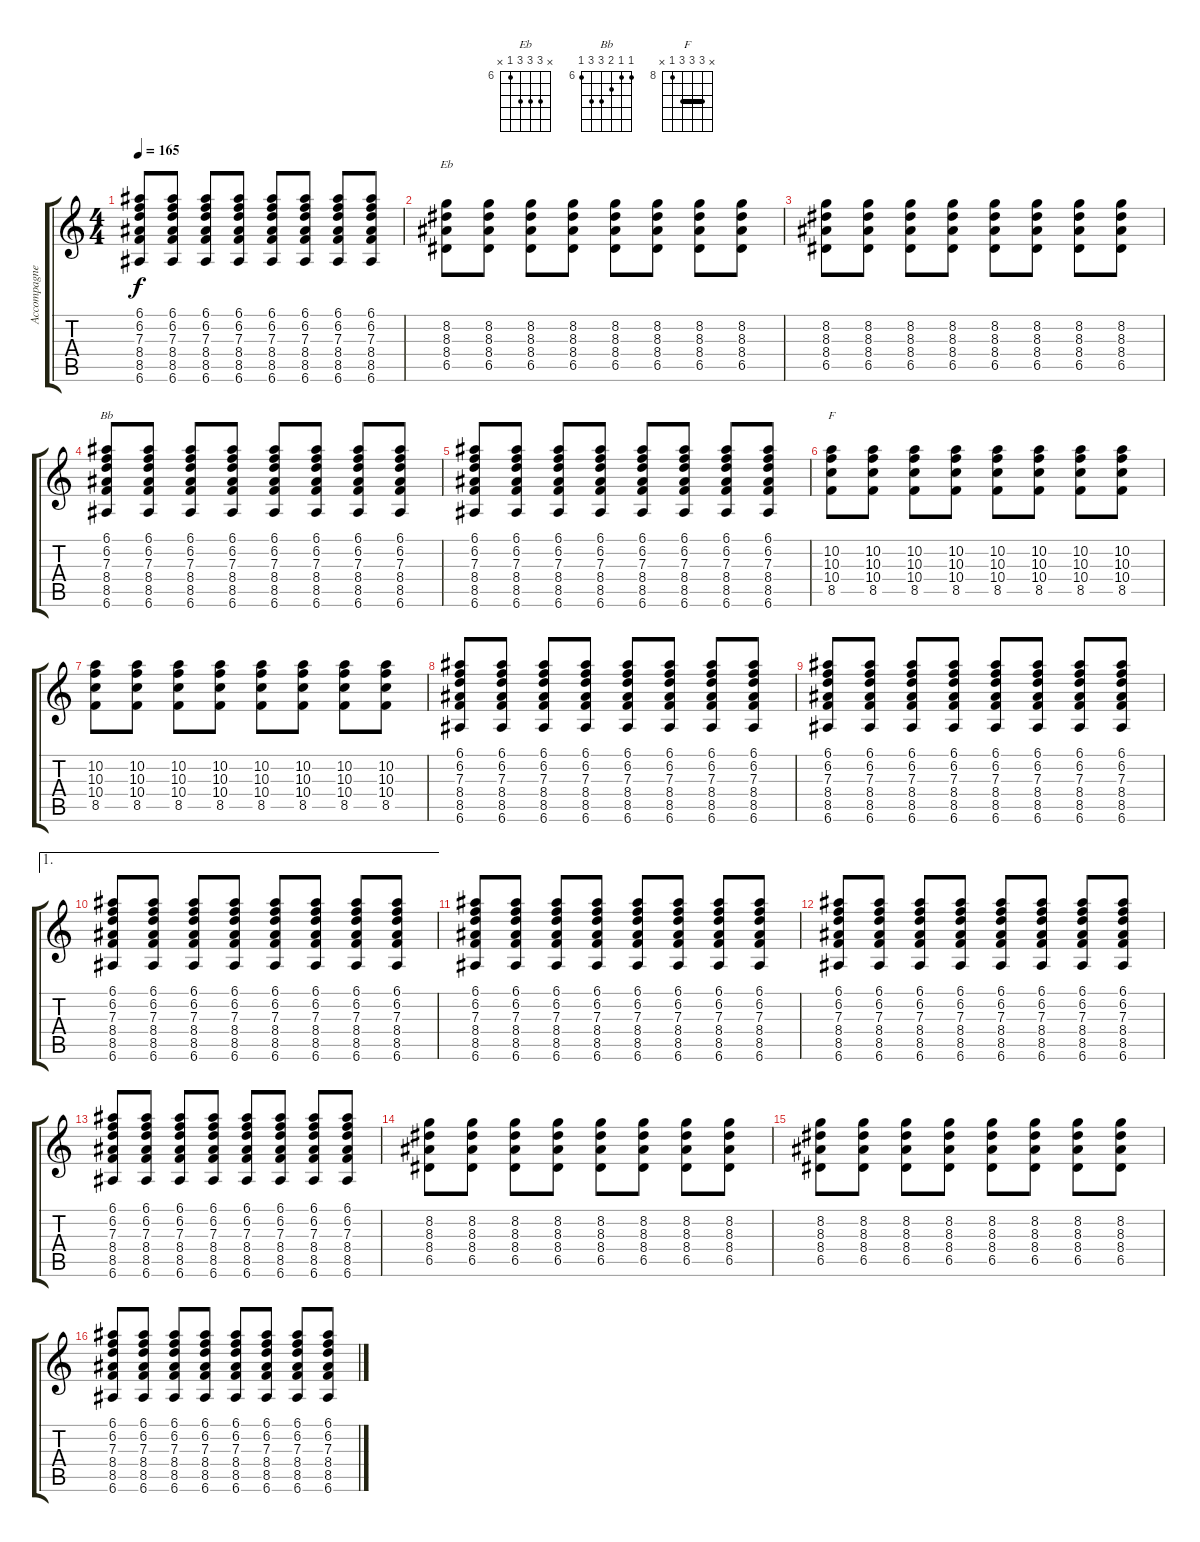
\track ("Accompagnement" "Accompagne") {instrument acousticguitarnylon}
\staff {score tabs}
\tuning (E4 B3 G3 D3 A2 E2) {hide}
\chord ("Eb" x 8 8 8 6 x) {firstfret 6}
\chord ("Bb" 6 6 7 8 8 6) {firstfret 6}
\chord ("F" x 10 10 10 8 x) {firstfret 8 barre 10}
\ts (4 4)
\tempo 165
\clef g2
\ks c
(6.1 6.2 7.3 8.4 8.5 6.6).8{dy f} (6.1 6.2 7.3 8.4 8.5 6.6).8 (6.1 6.2 7.3 8.4 8.5 6.6).8 (6.1 6.2 7.3 8.4 8.5 6.6).8 (6.1 6.2 7.3 8.4 8.5 6.6).8 (6.1 6.2 7.3 8.4 8.5 6.6).8 (6.1 6.2 7.3 8.4 8.5 6.6).8 (6.1 6.2 7.3 8.4 8.5 6.6).8 |
(8.2 8.3 8.4 6.5).8{ch "Eb"} (8.2 8.3 8.4 6.5).8 (8.2 8.3 8.4 6.5).8 (8.2 8.3 8.4 6.5).8 (8.2 8.3 8.4 6.5).8 (8.2 8.3 8.4 6.5).8 (8.2 8.3 8.4 6.5).8 (8.2 8.3 8.4 6.5).8 |
(8.2 8.3 8.4 6.5).8 (8.2 8.3 8.4 6.5).8 (8.2 8.3 8.4 6.5).8 (8.2 8.3 8.4 6.5).8 (8.2 8.3 8.4 6.5).8 (8.2 8.3 8.4 6.5).8 (8.2 8.3 8.4 6.5).8 (8.2 8.3 8.4 6.5).8 |
(6.1 6.2 7.3 8.4 8.5 6.6).8{ch "Bb"} (6.1 6.2 7.3 8.4 8.5 6.6).8 (6.1 6.2 7.3 8.4 8.5 6.6).8 (6.1 6.2 7.3 8.4 8.5 6.6).8 (6.1 6.2 7.3 8.4 8.5 6.6).8 (6.1 6.2 7.3 8.4 8.5 6.6).8 (6.1 6.2 7.3 8.4 8.5 6.6).8 (6.1 6.2 7.3 8.4 8.5 6.6).8 |
(6.1 6.2 7.3 8.4 8.5 6.6).8 (6.1 6.2 7.3 8.4 8.5 6.6).8 (6.1 6.2 7.3 8.4 8.5 6.6).8 (6.1 6.2 7.3 8.4 8.5 6.6).8 (6.1 6.2 7.3 8.4 8.5 6.6).8 (6.1 6.2 7.3 8.4 8.5 6.6).8 (6.1 6.2 7.3 8.4 8.5 6.6).8 (6.1 6.2 7.3 8.4 8.5 6.6).8 |
(10.2 10.3 10.4 8.5).8{ch "F"} (10.2 10.3 10.4 8.5).8 (10.2 10.3 10.4 8.5).8 (10.2 10.3 10.4 8.5).8 (10.2 10.3 10.4 8.5).8 (10.2 10.3 10.4 8.5).8 (10.2 10.3 10.4 8.5).8 (10.2 10.3 10.4 8.5).8 |
(10.2 10.3 10.4 8.5).8 (10.2 10.3 10.4 8.5).8 (10.2 10.3 10.4 8.5).8 (10.2 10.3 10.4 8.5).8 (10.2 10.3 10.4 8.5).8 (10.2 10.3 10.4 8.5).8 (10.2 10.3 10.4 8.5).8 (10.2 10.3 10.4 8.5).8 |
(6.1 6.2 7.3 8.4 8.5 6.6).8 (6.1 6.2 7.3 8.4 8.5 6.6).8 (6.1 6.2 7.3 8.4 8.5 6.6).8 (6.1 6.2 7.3 8.4 8.5 6.6).8 (6.1 6.2 7.3 8.4 8.5 6.6).8 (6.1 6.2 7.3 8.4 8.5 6.6).8 (6.1 6.2 7.3 8.4 8.5 6.6).8 (6.1 6.2 7.3 8.4 8.5 6.6).8 |
(6.1 6.2 7.3 8.4 8.5 6.6).8 (6.1 6.2 7.3 8.4 8.5 6.6).8 (6.1 6.2 7.3 8.4 8.5 6.6).8 (6.1 6.2 7.3 8.4 8.5 6.6).8 (6.1 6.2 7.3 8.4 8.5 6.6).8 (6.1 6.2 7.3 8.4 8.5 6.6).8 (6.1 6.2 7.3 8.4 8.5 6.6).8 (6.1 6.2 7.3 8.4 8.5 6.6).8 |
\ae 1
(6.1 6.2 7.3 8.4 8.5 6.6).8 (6.1 6.2 7.3 8.4 8.5 6.6).8 (6.1 6.2 7.3 8.4 8.5 6.6).8 (6.1 6.2 7.3 8.4 8.5 6.6).8 (6.1 6.2 7.3 8.4 8.5 6.6).8 (6.1 6.2 7.3 8.4 8.5 6.6).8 (6.1 6.2 7.3 8.4 8.5 6.6).8 (6.1 6.2 7.3 8.4 8.5 6.6).8 |
(6.1 6.2 7.3 8.4 8.5 6.6).8 (6.1 6.2 7.3 8.4 8.5 6.6).8 (6.1 6.2 7.3 8.4 8.5 6.6).8 (6.1 6.2 7.3 8.4 8.5 6.6).8 (6.1 6.2 7.3 8.4 8.5 6.6).8 (6.1 6.2 7.3 8.4 8.5 6.6).8 (6.1 6.2 7.3 8.4 8.5 6.6).8 (6.1 6.2 7.3 8.4 8.5 6.6).8 |
(6.1 6.2 7.3 8.4 8.5 6.6).8 (6.1 6.2 7.3 8.4 8.5 6.6).8 (6.1 6.2 7.3 8.4 8.5 6.6).8 (6.1 6.2 7.3 8.4 8.5 6.6).8 (6.1 6.2 7.3 8.4 8.5 6.6).8 (6.1 6.2 7.3 8.4 8.5 6.6).8 (6.1 6.2 7.3 8.4 8.5 6.6).8 (6.1 6.2 7.3 8.4 8.5 6.6).8 |
(6.1 6.2 7.3 8.4 8.5 6.6).8 (6.1 6.2 7.3 8.4 8.5 6.6).8 (6.1 6.2 7.3 8.4 8.5 6.6).8 (6.1 6.2 7.3 8.4 8.5 6.6).8 (6.1 6.2 7.3 8.4 8.5 6.6).8 (6.1 6.2 7.3 8.4 8.5 6.6).8 (6.1 6.2 7.3 8.4 8.5 6.6).8 (6.1 6.2 7.3 8.4 8.5 6.6).8 |
(8.2 8.3 8.4 6.5).8 (8.2 8.3 8.4 6.5).8 (8.2 8.3 8.4 6.5).8 (8.2 8.3 8.4 6.5).8 (8.2 8.3 8.4 6.5).8 (8.2 8.3 8.4 6.5).8 (8.2 8.3 8.4 6.5).8 (8.2 8.3 8.4 6.5).8 |
(8.2 8.3 8.4 6.5).8 (8.2 8.3 8.4 6.5).8 (8.2 8.3 8.4 6.5).8 (8.2 8.3 8.4 6.5).8 (8.2 8.3 8.4 6.5).8 (8.2 8.3 8.4 6.5).8 (8.2 8.3 8.4 6.5).8 (8.2 8.3 8.4 6.5).8 |
(6.1 6.2 7.3 8.4 8.5 6.6).8 (6.1 6.2 7.3 8.4 8.5 6.6).8 (6.1 6.2 7.3 8.4 8.5 6.6).8 (6.1 6.2 7.3 8.4 8.5 6.6).8 (6.1 6.2 7.3 8.4 8.5 6.6).8 (6.1 6.2 7.3 8.4 8.5 6.6).8 (6.1 6.2 7.3 8.4 8.5 6.6).8 (6.1 6.2 7.3 8.4 8.5 6.6).8
